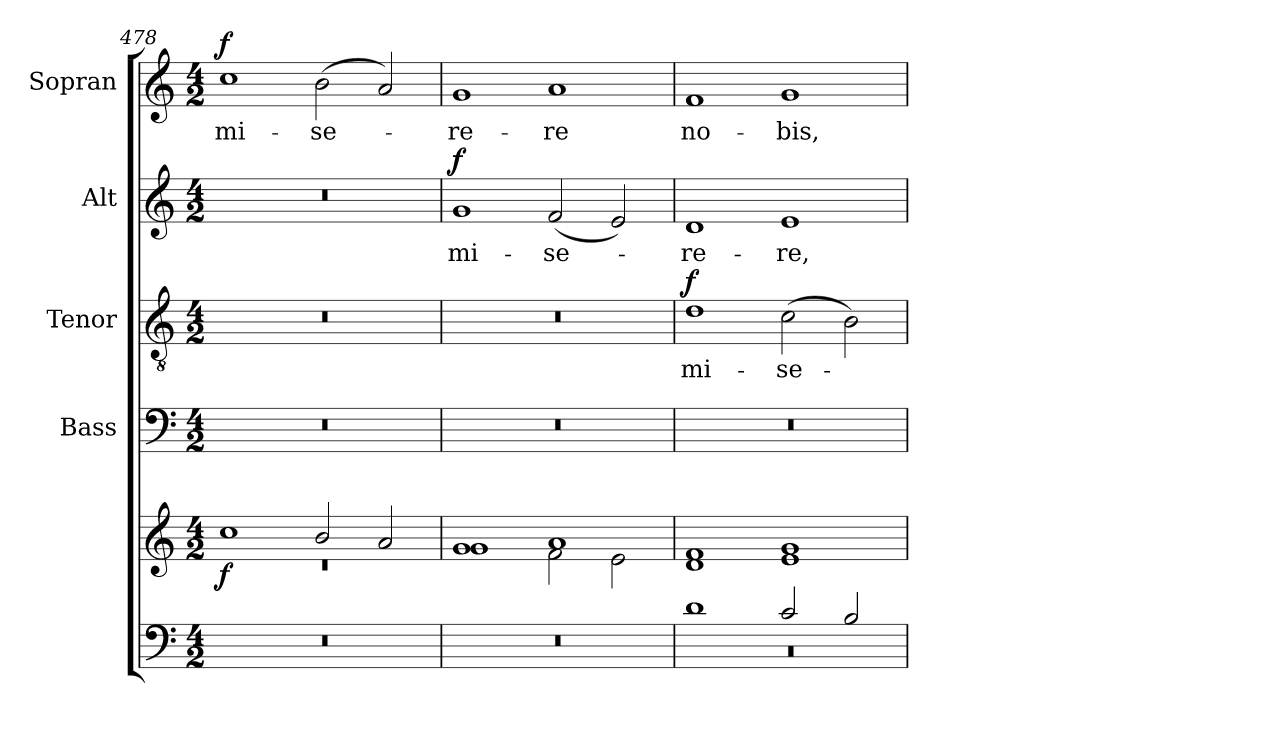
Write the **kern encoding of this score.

**kern	**kern	**dynam	**kern	**kern	**text	**dynam	**kern	**text	**dynam	**kern	**text	**dynam
*part5	*part5	*part5	*part4	*part3	*part3	*part3	*part2	*part2	*part2	*part1	*part1	*part1
*staff6	*staff5	*staff5/6	*staff4	*staff3	*staff3	*staff3	*staff2	*staff2	*staff2	*staff1	*staff1	*staff1
*	*	*	*I"Bass	*I"Tenor	*	*	*I"Alt	*	*	*I"Sopran	*	*
*	*	*	*I'B.	*I'T.	*	*	*I'A.	*	*	*I'S.	*	*
*clefF4	*clefG2	*	*clefF4	*clefGv2	*	*	*clefG2	*	*	*clefG2	*	*
*k[]	*k[]	*	*k[]	*k[]	*	*	*k[]	*	*	*k[]	*	*
*C:	*C:	*	*C:	*C:	*	*	*C:	*	*	*C:	*	*
*M4/2	*M4/2	*	*M4/2	*M4/2	*	*	*M4/2	*	*	*M4/2	*	*
=478	=478	=478	=478	=478	=478	=478	=478	=478	=478	=478	=478	=478
*	*^	*	*	*	*	*	*	*	*	*	*	*
!	!	!	!LO:DY:b	!	!	!	!	!	!	!	!	!LO:LY:b	!LO:DY:a
0r	1cc	0re	f	0r	0r	.	.	0r	.	.	1cc	mi-	f
!	!	!	!	!	!	!	!	!	!	!	!	!LO:LY:b	!
.	2b/	.	.	.	.	.	.	.	.	.	(<2b\	-se-	.
.	2a/	.	.	.	.	.	.	.	.	.	2a/)	.	.
=479	=479	=479	=479	=479	=479	=479	=479	=479	=479	=479	=479	=479	=479
!	!	!	!	!	!	!	!	!	!LO:LY:b	!LO:DY:a	!	!LO:LY:b	!
0r	1g	1g	.	0r	0r	.	.	1g	mi-	f	1g	-re-	.
!	!	!	!	!	!	!	!	!	!LO:LY:b	!	!	!LO:LY:b	!
.	1a	2f\	.	.	.	.	.	(<2f/	-se-	.	1a	-re	.
.	.	2e\	.	.	.	.	.	2e/)	.	.	.	.	.
!!LO:LB:g=z
=480	=480	=480	=480	=480	=480	=480	=480	=480	=480	=480	=480	=480	=480
*^	*	*	*	*	*	*	*	*	*	*	*	*	*
!	!	!	!	!	!	!	!LO:LY:b	!LO:DY:a	!	!LO:LY:b	!	!	!LO:LY:b	!
1d	0r	1f	1d	.	0r	1d	mi-	f	1d	-re-	.	1f	no-	.
!	!	!	!	!	!	!	!LO:LY:b	!	!	!LO:LY:b	!	!	!LO:LY:b	!
2c/	.	1g	1e	.	.	(>2c\	-se-	.	1e	-re,	.	1g	-bis,	.
2B/	.	.	.	.	.	2B\)	.	.	.	.	.	.	.	.
*v	*v	*	*	*	*	*	*	*	*	*	*	*	*	*
*	*v	*v	*	*	*	*	*	*	*	*	*	*	*
=	=	=	=	=	=	=	=	=	=	=	=	=
*-	*-	*-	*-	*-	*-	*-	*-	*-	*-	*-	*-	*-
